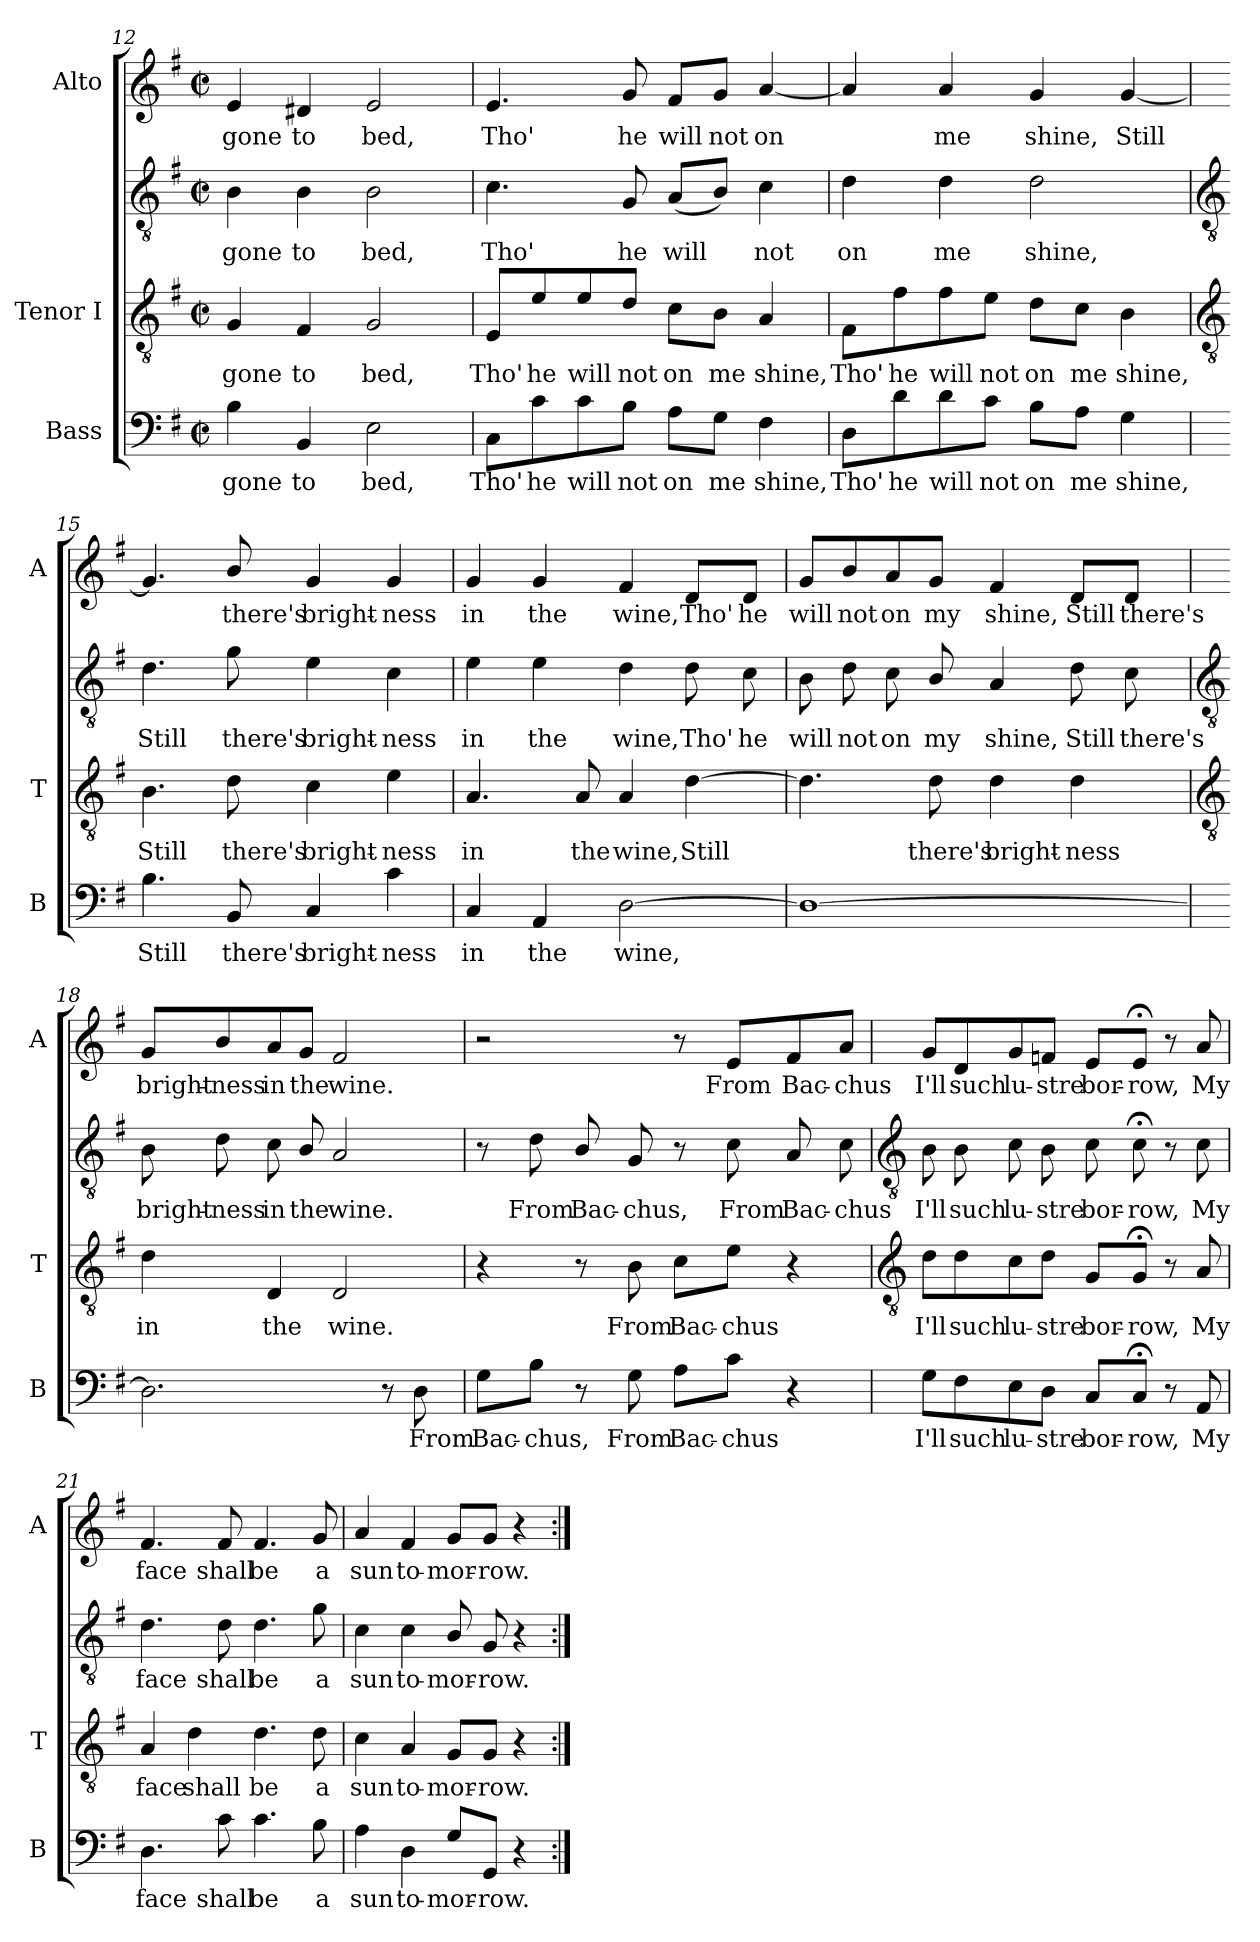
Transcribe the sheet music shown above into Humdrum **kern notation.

**kern	**text	**kern	**text	**kern	**text	**kern	**text
*part3	*part3	*part2	*part2	*part2	*part2	*part1	*part1
*staff4	*staff4	*staff3	*staff3	*staff2	*staff2	*staff1	*staff1
*I"Bass	*	*I"Tenor I	*	*	*	*I"Alto	*
*I'B	*	*I'T	*	*	*	*I'A	*
*clefF4	*	*clefGv2	*	*clefGv2	*	*clefG2	*
*k[f#]	*	*k[f#]	*	*k[f#]	*	*k[f#]	*
*G:	*	*G:	*	*G:	*	*G:	*
*M2/2	*	*M2/2	*	*M2/2	*	*M2/2	*
*met(c|)	*	*met(c|)	*	*met(c|)	*	*met(c|)	*
=12	=12	=12	=12	=12	=12	=12	=12
!	!LO:LY:b	!	!LO:LY:b	!	!LO:LY:b	!	!LO:LY:b
4B	gone	4G	gone	4B	gone	4e	gone
!	!LO:LY:b	!	!LO:LY:b	!	!LO:LY:b	!	!LO:LY:b
4BB	to	4F#	to	4B	to	4d#X	to
!	!LO:LY:b	!	!LO:LY:b	!	!LO:LY:b	!	!LO:LY:b
2E	bed,	2G	bed,	2B	bed,	2e	bed,
=13	=13	=13	=13	=13	=13	=13	=13
!	!LO:LY:b	!	!LO:LY:b	!	!LO:LY:b	!	!LO:LY:b
8C\L	Tho'	8E/L	Tho'	4.c	Tho'	4.e	Tho'
!	!LO:LY:b	!	!LO:LY:b	!	!	!	!
8c\	he	8e/	he	.	.	.	.
!	!LO:LY:b	!	!LO:LY:b	!	!	!	!
8c\	will	8e/	will	.	.	.	.
!	!LO:LY:b	!	!LO:LY:b	!	!LO:LY:b	!	!LO:LY:b
8B\J	not	8d/J	not	8G	he	8g	he
!	!LO:LY:b	!	!LO:LY:b	!	!LO:LY:b	!	!LO:LY:b
8A\L	on	8c\L	on	(<8AL	will	8f#/L	will
!	!LO:LY:b	!	!LO:LY:b	!	!	!	!LO:LY:b
8G\J	me	8B\J	me	8BJ)	.	8g/J	not
!	!LO:LY:b	!	!LO:LY:b	!	!LO:LY:b	!	!LO:LY:b
4F#	shine,	4A	shine,	4c	not	[4a	on
=14	=14	=14	=14	=14	=14	=14	=14
!	!LO:LY:b	!	!LO:LY:b	!	!LO:LY:b	!	!
8D\L	Tho'	8F#\L	Tho'	4d	on	4a]	.
!	!LO:LY:b	!	!LO:LY:b	!	!	!	!
8d\	he	8f#\	he	.	.	.	.
!	!LO:LY:b	!	!LO:LY:b	!	!LO:LY:b	!	!LO:LY:b
8d\	will	8f#\	will	4d	me	4a	me
!	!LO:LY:b	!	!LO:LY:b	!	!	!	!
8c\J	not	8e\J	not	.	.	.	.
!	!LO:LY:b	!	!LO:LY:b	!	!LO:LY:b	!	!LO:LY:b
8B\L	on	8d\L	on	2d	shine,	4g	shine,
!	!LO:LY:b	!	!LO:LY:b	!	!	!	!
8A\J	me	8c\J	me	.	.	.	.
!	!LO:LY:b	!	!LO:LY:b	!	!	!	!LO:LY:b
4G	shine,	4B	shine,	.	.	[4g	Still
!!LO:LB:g=z
=15	=15	=15	=15	=15	=15	=15	=15
*	*	*clefGv2	*	*clefGv2	*	*	*
!	!LO:LY:b	!	!LO:LY:b	!	!LO:LY:b	!	!
4.B	Still	4.B	Still	4.d	Still	4.g]	.
!	!LO:LY:b	!	!LO:LY:b	!	!LO:LY:b	!	!LO:LY:b
8BB	there's	8d	there's	8g	there's	8b/	there's
!	!LO:LY:b	!	!LO:LY:b	!	!LO:LY:b	!	!LO:LY:b
4C	bright-	4c	bright-	4e	bright-	4g	bright-
!	!LO:LY:b	!	!LO:LY:b	!	!LO:LY:b	!	!LO:LY:b
4c	-ness	4e	-ness	4c	-ness	4g	-ness
=16	=16	=16	=16	=16	=16	=16	=16
!	!LO:LY:b	!	!LO:LY:b	!	!LO:LY:b	!	!LO:LY:b
4C	in	4.A	in	4e	in	4g	in
!	!LO:LY:b	!	!	!	!LO:LY:b	!	!LO:LY:b
4AA	the	.	.	4e	the	4g	the
!	!	!	!LO:LY:b	!	!	!	!
.	.	8A	the	.	.	.	.
!	!LO:LY:b	!	!LO:LY:b	!	!LO:LY:b	!	!LO:LY:b
[2D	wine,	4A	wine,	4d	wine,	4f#	wine,
!	!	!	!LO:LY:b	!	!LO:LY:b	!	!LO:LY:b
.	.	[4d	Still	8d	Tho'	8d/L	Tho'
!	!	!	!	!	!LO:LY:b	!	!LO:LY:b
.	.	.	.	8c	he	8d/J	he
=17	=17	=17	=17	=17	=17	=17	=17
!	!	!	!	!	!LO:LY:b	!	!LO:LY:b
1D_	.	4.d]	.	8B	will	8g/L	will
!	!	!	!	!	!LO:LY:b	!	!LO:LY:b
.	.	.	.	8d	not	8b/	not
!	!	!	!	!	!LO:LY:b	!	!LO:LY:b
.	.	.	.	8c	on	8a/	on
!	!	!	!LO:LY:b	!	!LO:LY:b	!	!LO:LY:b
.	.	8d	there's	8B/	my	8g/J	my
!	!	!	!LO:LY:b	!	!LO:LY:b	!	!LO:LY:b
.	.	4d	bright-	4A	shine,	4f#	shine,
!	!	!	!LO:LY:b	!	!LO:LY:b	!	!LO:LY:b
.	.	4d	-ness	8d	Still	8d/L	Still
!	!	!	!	!	!LO:LY:b	!	!LO:LY:b
.	.	.	.	8c	there's	8d/J	there's
!!LO:LB:g=z
=18	=18	=18	=18	=18	=18	=18	=18
*	*	*clefGv2	*	*clefGv2	*	*	*
!	!	!	!LO:LY:b	!	!LO:LY:b	!	!LO:LY:b
2.D]	.	4d	in	8B	bright-	8g/L	bright-
!	!	!	!	!	!LO:LY:b	!	!LO:LY:b
.	.	.	.	8d	-ness	8b/	-ness
!	!	!	!LO:LY:b	!	!LO:LY:b	!	!LO:LY:b
.	.	4D	the	8c	in	8a/	in
!	!	!	!	!	!LO:LY:b	!	!LO:LY:b
.	.	.	.	8B/	the	8g/J	the
!	!	!	!LO:LY:b	!	!LO:LY:b	!	!LO:LY:b
.	.	2D	wine.	2A	wine.	2f#	wine.
8r	.	.	.	.	.	.	.
!	!LO:LY:b	!	!	!	!	!	!
8D	From	.	.	.	.	.	.
=19	=19	=19	=19	=19	=19	=19	=19
!	!LO:LY:b	!	!	!	!	!	!
8G\L	Bac-	4r	.	8r	.	2r	.
!	!LO:LY:b	!	!	!	!LO:LY:b	!	!
8B\J	-chus,	.	.	8d	From	.	.
!	!	!	!	!	!LO:LY:b	!	!
8r	.	8r	.	8B/	Bac-	.	.
!	!LO:LY:b	!	!LO:LY:b	!	!LO:LY:b	!	!
8G	From	8B	From	8G	-chus,	.	.
!	!LO:LY:b	!	!LO:LY:b	!	!	!	!
8A\L	Bac-	8c\L	Bac-	8r	.	8r	.
!	!LO:LY:b	!	!LO:LY:b	!	!LO:LY:b	!	!LO:LY:b
8c\J	-chus	8e\J	-chus	8c	From	8e/L	From
!	!	!	!	!	!LO:LY:b	!	!LO:LY:b
4r	.	4r	.	8A	Bac-	8f#/	Bac-
!	!	!	!	!	!LO:LY:b	!	!LO:LY:b
.	.	.	.	8c	-chus	8a/J	-chus
!!LO:LB:g=z
=20	=20	=20	=20	=20	=20	=20	=20
*	*	*clefGv2	*	*clefGv2	*	*	*
!	!LO:LY:b	!	!LO:LY:b	!	!LO:LY:b	!	!LO:LY:b
8G\L	I'll	8d\L	I'll	8B	I'll	8g/L	I'll
!	!LO:LY:b	!	!LO:LY:b	!	!LO:LY:b	!	!LO:LY:b
8F#\	such	8d\	such	8B	such	8d/	such
!	!LO:LY:b	!	!LO:LY:b	!	!LO:LY:b	!	!LO:LY:b
8E\	lu-	8c\	lu-	8c	lu-	8g/	lu-
!	!LO:LY:b	!	!LO:LY:b	!	!LO:LY:b	!	!LO:LY:b
8D\J	-stre	8d\J	-stre	8B	-stre	8fn/J	-stre
!	!LO:LY:b	!	!LO:LY:b	!	!LO:LY:b	!	!LO:LY:b
8C/L	bor-	8G/L	bor-	8c	bor-	8e/L	bor-
!	!LO:LY:b	!	!LO:LY:b	!	!LO:LY:b	!	!LO:LY:b
8C;</J	-row,	8G;</J	-row,	8c;<	-row,	8e;</J	-row,
8r	.	8r	.	8r	.	8r	.
!	!LO:LY:b	!	!LO:LY:b	!	!LO:LY:b	!	!LO:LY:b
8AA	My	8A	My	8c	My	8a	My
=21	=21	=21	=21	=21	=21	=21	=21
!	!LO:LY:b	!	!LO:LY:b	!	!LO:LY:b	!	!LO:LY:b
4.D	face	4A	face	4.d	face	4.f#	face
!	!	!	!LO:LY:b	!	!	!	!
.	.	4d	shall	.	.	.	.
!	!LO:LY:b	!	!	!	!LO:LY:b	!	!LO:LY:b
8c	shall	.	.	8d	shall	8f#	shall
!	!LO:LY:b	!	!LO:LY:b	!	!LO:LY:b	!	!LO:LY:b
4.c	be	4.d	be	4.d	be	4.f#	be
!	!LO:LY:b	!	!LO:LY:b	!	!LO:LY:b	!	!LO:LY:b
8B	a	8d	a	8g	a	8g	a
=22	=22	=22	=22	=22	=22	=22	=22
!	!LO:LY:b	!	!LO:LY:b	!	!LO:LY:b	!	!LO:LY:b
4A	sun	4c	sun	4c	sun	4a	sun
!	!LO:LY:b	!	!LO:LY:b	!	!LO:LY:b	!	!LO:LY:b
4D	to-	4A	to-	4c	to-	4f#	to-
!	!LO:LY:b	!	!LO:LY:b	!	!LO:LY:b	!	!LO:LY:b
8G/L	-mor-	8G/L	-mor-	8B/	-mor-	8g/L	-mor-
!	!LO:LY:b	!	!LO:LY:b	!	!LO:LY:b	!	!LO:LY:b
8GG/J	-row.	8G/J	-row.	8G	-row.	8g/J	-row.
4r	.	4r	.	4r	.	4r	.
=:|!	=:|!	=:|!	=:|!	=:|!	=:|!	=:|!	=:|!
*-	*-	*-	*-	*-	*-	*-	*-
